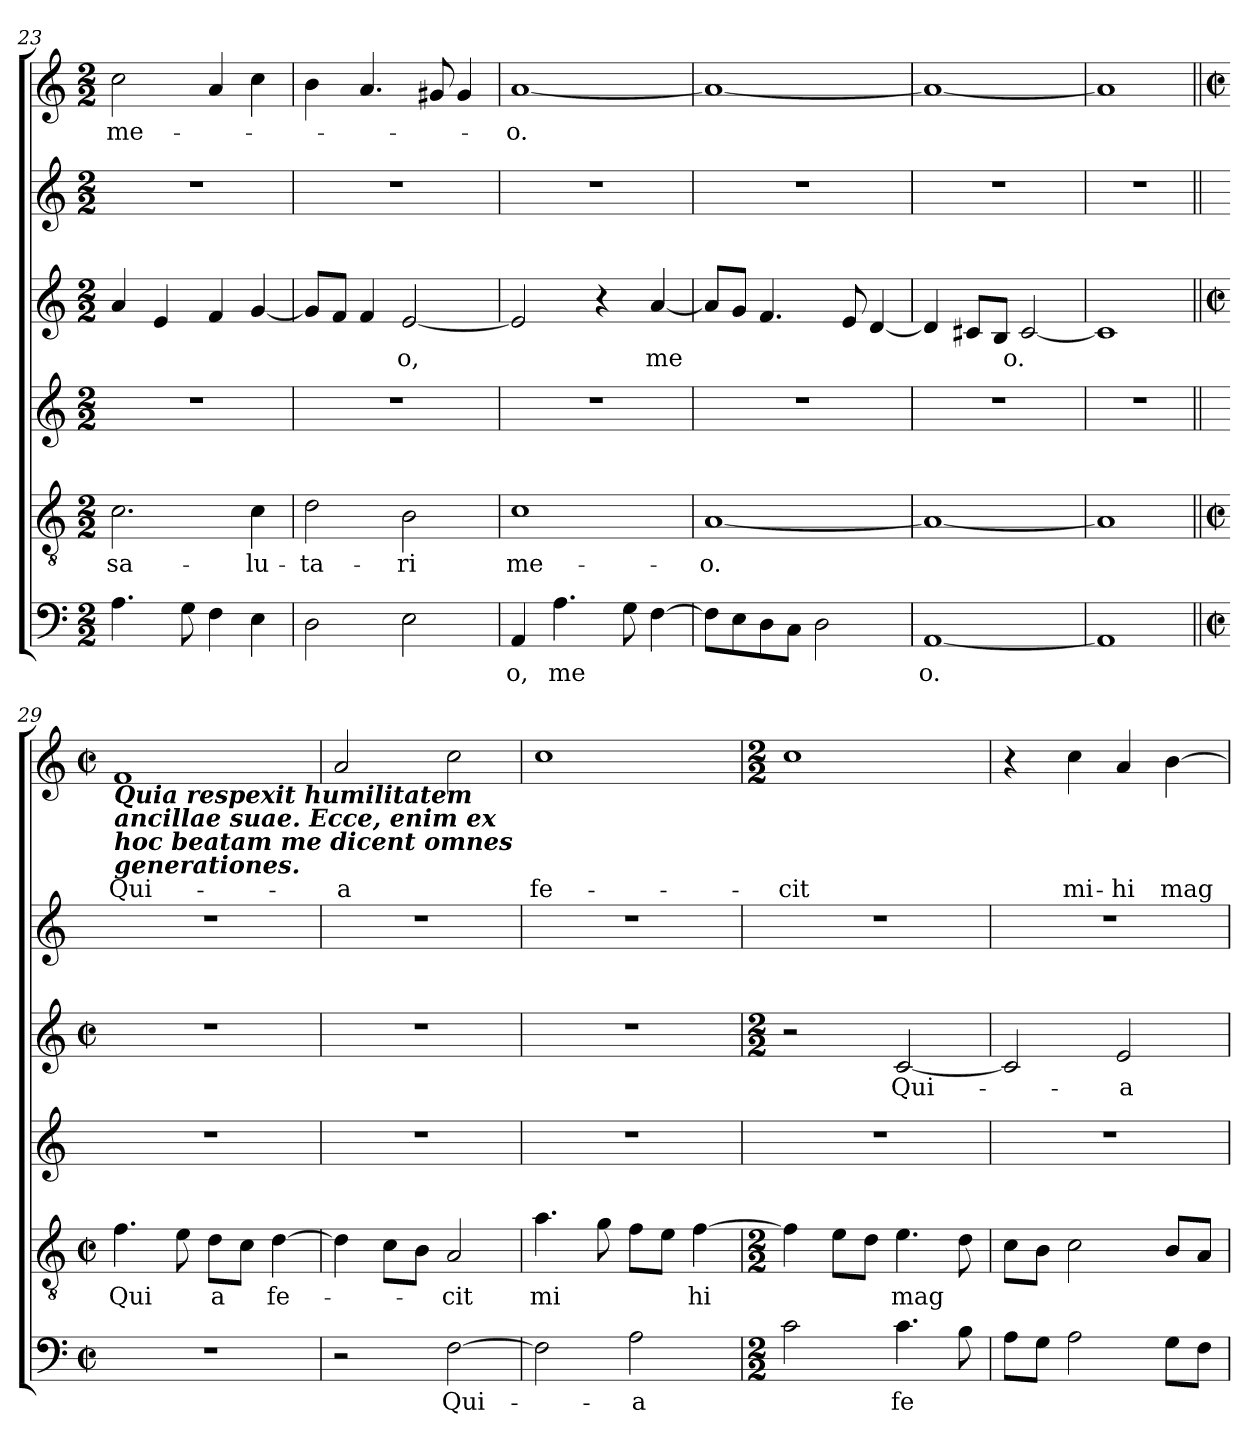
**kern	**text	**kern	**text	**kern	**kern	**text	**kern	**kern	**text
*part6	*part6	*part5	*part5	*part4	*part3	*part3	*part2	*part1	*part1
*staff6	*staff6	*staff5	*staff5	*staff4	*staff3	*staff3	*staff2	*staff1	*staff1
*clefF4	*	*clefGv2	*	*clefG2	*clefG2	*	*clefG2	*clefG2	*
*k[]	*	*k[]	*	*k[]	*k[]	*	*k[]	*k[]	*
*C:	*	*C:	*	*C:	*C:	*	*C:	*C:	*
*M2/2	*	*M2/2	*	*M2/2	*M2/2	*	*M2/2	*M2/2	*
=23	=23	=23	=23	=23	=23	=23	=23	=23	=23
!	!	!	!LO:LY:b	!	!	!	!	!	!LO:LY:b
4.A\	.	2.c\	sa-	1r	4a/	.	1r	2cc\	me-
.	.	.	.	.	4e/	.	.	.	.
8G\	.	.	.	.	.	.	.	.	.
4F\	.	.	.	.	4f/	.	.	4a/	.
!	!	!	!LO:LY:b	!	!	!	!	!	!
4E\	.	4c\	-lu-	.	[4g/	.	.	4cc\	.
=24	=24	=24	=24	=24	=24	=24	=24	=24	=24
!	!	!	!LO:LY:b	!	!	!	!	!	!
2D\	.	2d\	-ta-	1r	8g/L]	.	1r	4b\	.
.	.	.	.	.	8f/J	.	.	.	.
.	.	.	.	.	4f/	.	.	4.a/	.
!	!	!	!LO:LY:b	!	!	!LO:LY:b	!	!	!
2E\	.	2B\	-ri	.	[2e/	o,	.	.	.
.	.	.	.	.	.	.	.	8g#/	.
.	.	.	.	.	.	.	.	4g#/	.
=25	=25	=25	=25	=25	=25	=25	=25	=25	=25
!	!LO:LY:b	!	!LO:LY:b	!	!	!	!	!	!LO:LY:b
4AA/	-o,	1c	me-	1r	2e/]	.	1r	[1a	-o.
!	!LO:LY:b	!	!	!	!	!	!	!	!
4.A\	me	.	.	.	.	.	.	.	.
.	.	.	.	.	4r	.	.	.	.
8G\	.	.	.	.	.	.	.	.	.
!	!	!	!	!	!	!LO:LY:b	!	!	!
[4F\	.	.	.	.	[4a/	me	.	.	.
=26	=26	=26	=26	=26	=26	=26	=26	=26	=26
!	!	!	!LO:LY:b	!	!	!	!	!	!
8F\L]	.	[1A	-o.	1r	8a/L]	.	1r	1a_	.
8E\	.	.	.	.	8g/J	.	.	.	.
8D\	.	.	.	.	4.f/	.	.	.	.
8C\J	.	.	.	.	.	.	.	.	.
2D\	.	.	.	.	.	.	.	.	.
.	.	.	.	.	8e/	.	.	.	.
.	.	.	.	.	[4d/	.	.	.	.
=27	=27	=27	=27	=27	=27	=27	=27	=27	=27
!	!LO:LY:b	!	!	!	!	!	!	!	!
[1AA	o.	1A_	.	1r	4d/]	.	1r	1a_	.
.	.	.	.	.	8c#/L	.	.	.	.
.	.	.	.	.	8B/J	.	.	.	.
!	!	!	!	!	!	!LO:LY:b	!	!	!
.	.	.	.	.	[2c#/	o.	.	.	.
=28	=28	=28	=28	=28	=28	=28	=28	=28	=28
1AA]	.	1A]	.	1r	1c#]	.	1r	1a]	.
!!LO:LB:g=z
=29||	=29||	=29||	=29||	=29||	=29||	=29||	=29||	=29||	=29||
*M2/2	*	*M2/2	*	*	*M2/2	*	*	*M2/2	*
*met(c|)	*	*met(c|)	*	*	*met(c|)	*	*	*met(c|)	*
!	!	!	!	!	!	!	!	!LO:TX:b:Bi:t=Quia respexit humilitatem\nancillae suae. Ecce, enim ex\nhoc beatam me dicent omnes\ngenerationes.	!
!	!	!	!LO:LY:b	!	!	!	!	!	!LO:LY:b
1r	.	4.f\	Qui	1r	1r	.	1r	1f	Qui-
.	.	8e\	.	.	.	.	.	.	.
!	!	!	!LO:LY:b	!	!	!	!	!	!
.	.	8d\L	a	.	.	.	.	.	.
.	.	8c\J	.	.	.	.	.	.	.
!	!	!	!LO:LY:b	!	!	!	!	!	!
.	.	[4d\	fe-	.	.	.	.	.	.
=30	=30	=30	=30	=30	=30	=30	=30	=30	=30
!	!	!	!	!	!	!	!	!	!LO:LY:b
2r	.	4d\]	.	1r	1r	.	1r	2a/	-a
.	.	8c\L	.	.	.	.	.	.	.
.	.	8B\J	.	.	.	.	.	.	.
!	!LO:LY:b	!	!LO:LY:b	!	!	!	!	!	!
[2F\	Qui-	2A/	-cit	.	.	.	.	2cc\	.
=31	=31	=31	=31	=31	=31	=31	=31	=31	=31
!	!	!	!LO:LY:b	!	!	!	!	!	!LO:LY:b
2F\]	.	4.a\	mi	1r	1r	.	1r	1cc	fe-
.	.	8g\	.	.	.	.	.	.	.
!	!LO:LY:b	!	!	!	!	!	!	!	!
2A\	-a	8f\L	.	.	.	.	.	.	.
.	.	8e\J	.	.	.	.	.	.	.
!	!	!	!LO:LY:b	!	!	!	!	!	!
.	.	[4f\	hi	.	.	.	.	.	.
!!LO:LB:g=z
=32	=32	=32	=32	=32	=32	=32	=32	=32	=32
*M2/2	*	*M2/2	*	*	*M2/2	*	*	*M2/2	*
!	!	!	!	!	!	!	!	!	!LO:LY:b
2c\	.	4f\]	.	1r	2r	.	1r	1cc	-­cit
.	.	8e\L	.	.	.	.	.	.	.
.	.	8d\J	.	.	.	.	.	.	.
!	!LO:LY:b	!	!LO:LY:b	!	!	!LO:LY:b	!	!	!
4.c\	fe	4.e\	mag	.	[2c/	Qui-	.	.	.
8B\	.	8d\	.	.	.	.	.	.	.
=33	=33	=33	=33	=33	=33	=33	=33	=33	=33
8A\L	.	8c\L	.	1r	2c/]	.	1r	4r	.
8G\J	.	8B\J	.	.	.	.	.	.	.
!	!	!	!	!	!	!	!	!	!LO:LY:b
2A\	.	2c\	.	.	.	.	.	4cc\	mi-
!	!	!	!	!	!	!LO:LY:b	!	!	!LO:LY:b
.	.	.	.	.	2e/	-a	.	4a/	-hi
!	!	!	!	!	!	!	!	!	!LO:LY:b
8G\L	.	8B/L	.	.	.	.	.	[4b\	mag-
8F\J	.	8A/J	.	.	.	.	.	.	.
=	=	=	=	=	=	=	=	=	=
*-	*-	*-	*-	*-	*-	*-	*-	*-	*-
